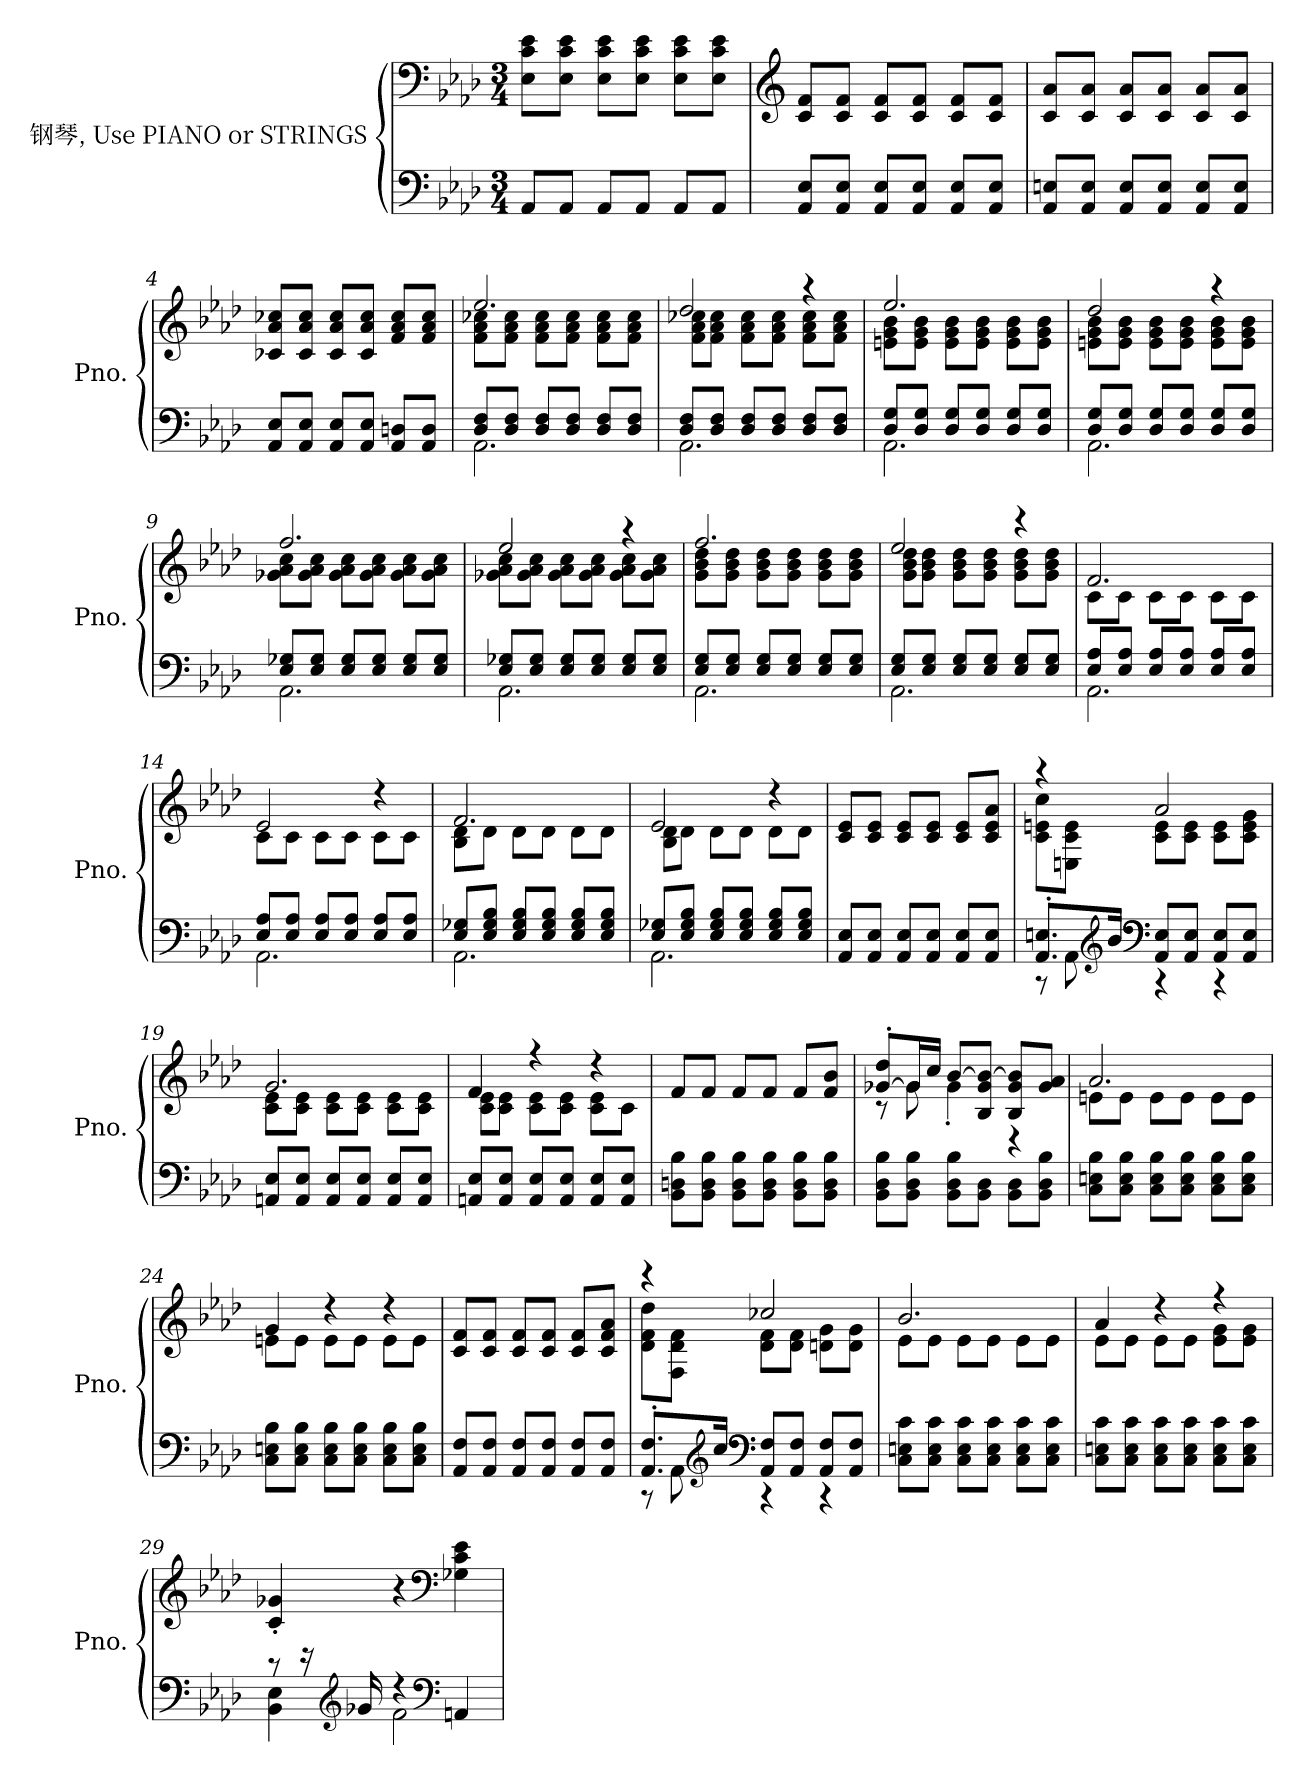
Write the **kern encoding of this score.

**kern	**kern
*part1	*part1
*staff2	*staff1
*I"钢琴, Use PIANO or STRINGS	*
*I'Pno.	*
*clefF4	*clefF4
*k[b-e-a-d-]	*k[b-e-a-d-]
*M3/4	*M3/4
*MM188	*MM188
=1	=1
8AA-/L	8E-\ 8c\ 8e-\L
8AA-/J	8E-\ 8c\ 8e-\J
8AA-/L	8E-\ 8c\ 8e-\L
8AA-/J	8E-\ 8c\ 8e-\J
8AA-/L	8E-\ 8c\ 8e-\L
8AA-/J	8E-\ 8c\ 8e-\J
=2	=2
*	*clefG2
8AA-/ 8E-/L	8c/ 8f/L
8AA-/ 8E-/J	8c/ 8f/J
8AA-/ 8E-/L	8c/ 8f/L
8AA-/ 8E-/J	8c/ 8f/J
8AA-/ 8E-/L	8c/ 8f/L
8AA-/ 8E-/J	8c/ 8f/J
=3	=3
8AA-/ 8En/L	8c/ 8a-/L
8AA-/ 8E/J	8c/ 8a-/J
8AA-/ 8E/L	8c/ 8a-/L
8AA-/ 8E/J	8c/ 8a-/J
8AA-/ 8E/L	8c/ 8a-/L
8AA-/ 8E/J	8c/ 8a-/J
=4	=4
8AA-/ 8E-/L	8c-X/ 8a-/ 8cc-X/L
8AA-/ 8E-/J	8c-/ 8a-/ 8cc-/J
8AA-/ 8E-/L	8c-/ 8a-/ 8cc-/L
8AA-/ 8E-/J	8c-/ 8a-/ 8cc-/J
8AA-/ 8Dn/L	8f/ 8a-/ 8cc-/L
8AA-/ 8D/J	8f/ 8a-/ 8cc-/J
!!LO:LB:g=z
=5	=5
*^	*^
8D-/ 8F/L	2.AA-\	2.ee-/	8f\ 8a-\ 8cc-X\L
8D-/ 8F/J	.	.	8f\ 8a-\ 8cc-\J
8D-/ 8F/L	.	.	8f\ 8a-\ 8cc-\L
8D-/ 8F/J	.	.	8f\ 8a-\ 8cc-\J
8D-/ 8F/L	.	.	8f\ 8a-\ 8cc-\L
8D-/ 8F/J	.	.	8f\ 8a-\ 8cc-\J
=6	=6	=6	=6
8D-/ 8F/L	2.AA-\	2dd-/	8f\ 8a-\ 8cc-X\L
8D-/ 8F/J	.	.	8f\ 8a-\ 8cc-\J
8D-/ 8F/L	.	.	8f\ 8a-\ 8cc-\L
8D-/ 8F/J	.	.	8f\ 8a-\ 8cc-\J
8D-/ 8F/L	.	4r	8f\ 8a-\ 8cc-\L
8D-/ 8F/J	.	.	8f\ 8a-\ 8cc-\J
=7	=7	=7	=7
8D-/ 8G/L	2.AA-\	2.ee-/	8en\ 8g\ 8b-\L
8D-/ 8G/J	.	.	8e\ 8g\ 8b-\J
8D-/ 8G/L	.	.	8e\ 8g\ 8b-\L
8D-/ 8G/J	.	.	8e\ 8g\ 8b-\J
8D-/ 8G/L	.	.	8e\ 8g\ 8b-\L
8D-/ 8G/J	.	.	8e\ 8g\ 8b-\J
=8	=8	=8	=8
8D-/ 8G/L	2.AA-\	2dd-/	8en\ 8g\ 8b-\L
8D-/ 8G/J	.	.	8e\ 8g\ 8b-\J
8D-/ 8G/L	.	.	8e\ 8g\ 8b-\L
8D-/ 8G/J	.	.	8e\ 8g\ 8b-\J
8D-/ 8G/L	.	4r	8e\ 8g\ 8b-\L
8D-/ 8G/J	.	.	8e\ 8g\ 8b-\J
=9	=9	=9	=9
8E-/ 8G-X/L	2.AA-\	2.ff/	8g-X\ 8a-\ 8cc\L
8E-/ 8G-/J	.	.	8g-\ 8a-\ 8cc\J
8E-/ 8G-/L	.	.	8g-\ 8a-\ 8cc\L
8E-/ 8G-/J	.	.	8g-\ 8a-\ 8cc\J
8E-/ 8G-/L	.	.	8g-\ 8a-\ 8cc\L
8E-/ 8G-/J	.	.	8g-\ 8a-\ 8cc\J
!!LO:LB:g=z	!!
=10	=10	=10	=10
8E-/ 8G-X/L	2.AA-\	2ee-/	8g-X\ 8a-\ 8cc\L
8E-/ 8G-/J	.	.	8g-\ 8a-\ 8cc\J
8E-/ 8G-/L	.	.	8g-\ 8a-\ 8cc\L
8E-/ 8G-/J	.	.	8g-\ 8a-\ 8cc\J
8E-/ 8G-/L	.	4r	8g-\ 8a-\ 8cc\L
8E-/ 8G-/J	.	.	8g-\ 8a-\ 8cc\J
=11	=11	=11	=11
8E-/ 8G/L	2.AA-\	2.ff/	8g\ 8b-\ 8dd-\L
8E-/ 8G/J	.	.	8g\ 8b-\ 8dd-\J
8E-/ 8G/L	.	.	8g\ 8b-\ 8dd-\L
8E-/ 8G/J	.	.	8g\ 8b-\ 8dd-\J
8E-/ 8G/L	.	.	8g\ 8b-\ 8dd-\L
8E-/ 8G/J	.	.	8g\ 8b-\ 8dd-\J
=12	=12	=12	=12
8E-/ 8G/L	2.AA-\	2ee-/	8g\ 8b-\ 8dd-\L
8E-/ 8G/J	.	.	8g\ 8b-\ 8dd-\J
8E-/ 8G/L	.	.	8g\ 8b-\ 8dd-\L
8E-/ 8G/J	.	.	8g\ 8b-\ 8dd-\J
8E-/ 8G/L	.	4r	8g\ 8b-\ 8dd-\L
8E-/ 8G/J	.	.	8g\ 8b-\ 8dd-\J
=13	=13	=13	=13
8E-/ 8A-/L	2.AA-\	2.f/	8c\L
8E-/ 8A-/J	.	.	8c\J
8E-/ 8A-/L	.	.	8c\L
8E-/ 8A-/J	.	.	8c\J
8E-/ 8A-/L	.	.	8c\L
8E-/ 8A-/J	.	.	8c\J
!!LO:LB:g=z	!!
=14	=14	=14	=14
8E-/ 8A-/L	2.AA-\	2e-/	8c\L
8E-/ 8A-/J	.	.	8c\J
8E-/ 8A-/L	.	.	8c\L
8E-/ 8A-/J	.	.	8c\J
8E-/ 8A-/L	.	4r	8c\L
8E-/ 8A-/J	.	.	8c\J
=15	=15	=15	=15
8E-/ 8G-X/L	2.AA-\	2.f/	8B-\ 8d-\L
8E-/ 8G-/ 8B-/J	.	.	8d-\J
8E-/ 8G-/ 8B-/L	.	.	8d-\L
8E-/ 8G-/ 8B-/J	.	.	8d-\J
8E-/ 8G-/ 8B-/L	.	.	8d-\L
8E-/ 8G-/ 8B-/J	.	.	8d-\J
=16	=16	=16	=16
8E-/ 8G-X/L	2.AA-\	2e-/	8B-\ 8d-\L
8E-/ 8G-/ 8B-/J	.	.	8d-\J
8E-/ 8G-/ 8B-/L	.	.	8d-\L
8E-/ 8G-/ 8B-/J	.	.	8d-\J
8E-/ 8G-/ 8B-/L	.	4r	8d-\L
8E-/ 8G-/ 8B-/J	.	.	8d-\J
*v	*v	*	*
*	*v	*v
=17	=17
8AA-/ 8E-/L	8c/ 8e-/L
8AA-/ 8E-/J	8c/ 8e-/J
8AA-/ 8E-/L	8c/ 8e-/L
8AA-/ 8E-/J	8c/ 8e-/J
8AA-/ 8E-/L	8c/ 8e-/L
8AA-/ 8E-/J	8c/ 8e-/ 8a-/J
!!LO:LB:g=z
=18	=18
*^	*^
8.AA-/' 8.En/'L	8r	4r	8c\ 8en\ 8cc\L
.	8AA-\	.	8En\ 8c\ 8e\J
*clefG2	*	*	*
16b-/Jk	.	.	.
*clefF4	*	*	*
8AA-/ 8E/L	4r	2a-/	8c\ 8e\L
8AA-/ 8E/J	.	.	8c\ 8e\J
8AA-/ 8E/L	4r	.	8c\ 8e\L
8AA-/ 8E/J	.	.	8c\ 8e\ 8g\J
*v	*v	*	*
=19	=19	=19
8AAn/ 8E-/L	2.g/	8c\ 8e-\L
8AA/ 8E-/J	.	8c\ 8e-\J
8AA/ 8E-/L	.	8c\ 8e-\L
8AA/ 8E-/J	.	8c\ 8e-\J
8AA/ 8E-/L	.	8c\ 8e-\L
8AA/ 8E-/J	.	8c\ 8e-\J
=20	=20	=20
8AAn/ 8E-/L	4f/	8c\ 8e-\L
8AA/ 8E-/J	.	8c\ 8e-\J
8AA/ 8E-/L	4r	8c\ 8e-\L
8AA/ 8E-/J	.	8c\ 8e-\J
8AA/ 8E-/L	4r	8c\ 8e-\L
8AA/ 8E-/J	.	8c\J
*	*v	*v
=21	=21
8BB-\ 8Dn\ 8B-\L	8f/L
8BB-\ 8D\ 8B-\J	8f/J
8BB-\ 8D\ 8B-\L	8f/L
8BB-\ 8D\ 8B-\J	8f/J
8BB-\ 8D\ 8B-\L	8f/L
8BB-\ 8D\ 8B-\J	8f/ 8b-/J
!!LO:LB:g=z
=22	=22
*	*^
8BB-\ 8D-\ 8B-\L	[8g-X/' 8dd-/'L	8r
8BB-\ 8D-\ 8B-\J	16g-/L]	8g-\
.	16cc/JJ	.
8BB-\ 8D-\ 8B-\L	[8b-/L	4g-'\
8BB-\ 8D-\J	8B-/ 8g-/ 8b-/_J	.
8BB-\ 8D-\L	8B-/ 8g-/ 8b-/]L	4r
8BB-\ 8D-\ 8B-\J	8g-/ 8a-/J	.
=23	=23	=23
8C\ 8En\ 8B-\L	2.a-/	8en\L
8C\ 8E\ 8B-\J	.	8e\J
8C\ 8E\ 8B-\L	.	8e\L
8C\ 8E\ 8B-\J	.	8e\J
8C\ 8E\ 8B-\L	.	8e\L
8C\ 8E\ 8B-\J	.	8e\J
=24	=24	=24
8C\ 8En\ 8B-\L	4g/	8en\L
8C\ 8E\ 8B-\J	.	8e\J
8C\ 8E\ 8B-\L	4r	8e\L
8C\ 8E\ 8B-\J	.	8e\J
8C\ 8E\ 8B-\L	4r	8e\L
8C\ 8E\ 8B-\J	.	8e\J
*	*v	*v
=25	=25
8AA-/ 8F/L	8c/ 8f/L
8AA-/ 8F/J	8c/ 8f/J
8AA-/ 8F/L	8c/ 8f/L
8AA-/ 8F/J	8c/ 8f/J
8AA-/ 8F/L	8c/ 8f/L
8AA-/ 8F/J	8c/ 8f/ 8a-/J
!!LO:PB:g=z
=26	=26
*^	*^
8.AA-/' 8.F/'L	8r	4r	8d-\ 8f\ 8dd-\L
.	8AA-\	.	8F\ 8d-\ 8f\J
*clefG2	*	*	*
16cc/Jk	.	.	.
*clefF4	*	*	*
8AA-/ 8F/L	4r	2cc-X/	8d-\ 8f\L
8AA-/ 8F/J	.	.	8d-\ 8f\J
8AA-/ 8F/L	4r	.	8dn\ 8g\L
8AA-/ 8F/J	.	.	8d\ 8g\J
*v	*v	*	*
=27	=27	=27
8C\ 8En\ 8c\L	2.b-/	8e-\L
8C\ 8E\ 8c\J	.	8e-\J
8C\ 8E\ 8c\L	.	8e-\L
8C\ 8E\ 8c\J	.	8e-\J
8C\ 8E\ 8c\L	.	8e-\L
8C\ 8E\ 8c\J	.	8e-\J
=28	=28	=28
8C\ 8En\ 8c\L	4a-/	8e-\L
8C\ 8E\ 8c\J	.	8e-\J
8C\ 8E\ 8c\L	4r	8e-\L
8C\ 8E\ 8c\J	.	8e-\J
8C\ 8E\ 8c\L	4r	8e-\ 8g\L
8C\ 8E\ 8c\J	.	8e-\ 8g\J
*	*v	*v
=29	=29
*^	*
8r	4BB-\ 4E-\	4c/' 4g-X/'
16r	.	.
*clefG2	*	*
16g-X/	.	.
4r	2f\	4r
*clefF4	*	*clefF4
4AAn/	.	4G-X\ 4c\ 4e-\
*v	*v	*
=	=
*-	*-
